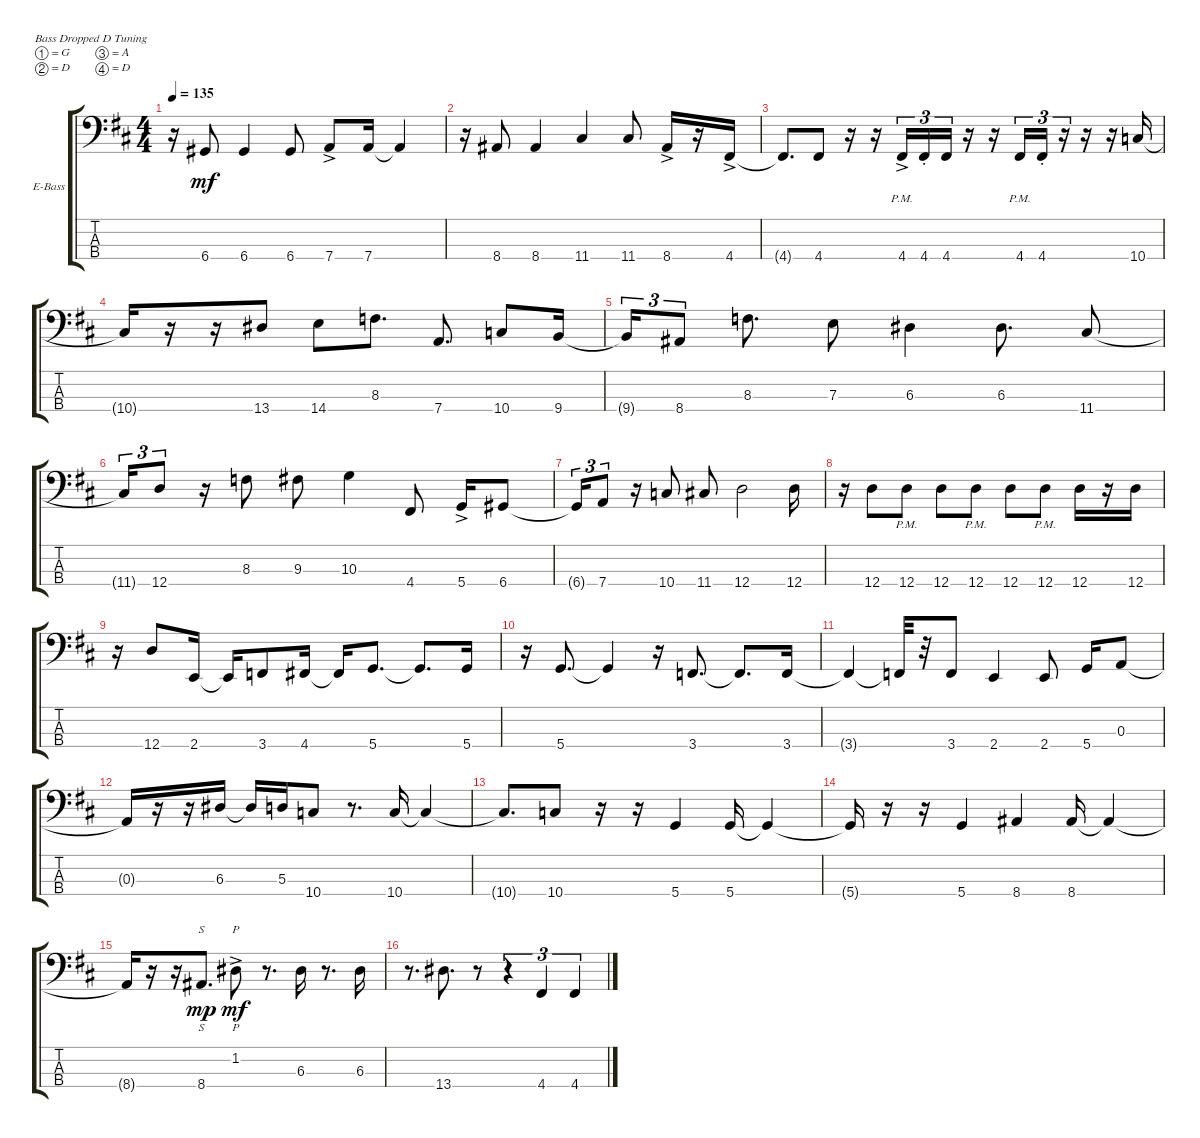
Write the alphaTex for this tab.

\bracketExtendMode groupsimilarinstruments
\firstSystemTrackNameOrientation horizontal
\otherSystemsTrackNameOrientation horizontal
\track ("Bass" "E-Bass") {instrument electricbassfinger}
\staff {score tabs}
\tuning (G2 D2 A1 D1)
\ts (4 4)
\tempo 135
\clef f4
\ks d
r.16{dy mf} 6.4.8 6.4.4 6.4.8 7.4{ac}.8 7.4.16 7.4{t}.4 |
r.16 8.4.8 8.4.4 11.4.4 11.4.8 8.4{ac}.16 r.16 4.4{ac}.16 |
4.4{t}.8{d} 4.4.8 r.16 r.16 4.4{ac pm}.16{tu (3 2)} 4.4{st}.16{tu (3 2)} 4.4.16{tu (3 2)} r.16 r.16 4.4{pm}.16{tu (3 2)} 4.4{st}.16{tu (3 2)} r.16{tu (3 2)} r.16 r.16 10.4.16 |
10.4{t}.16 r.16 r.16 13.4.8 14.4.8 8.3.8{d} 7.4.8{d} 10.4.8 9.4.16 |
9.4{t}.16{tu (3 2)} 8.4.8{tu (3 2)} 8.3.8{d} 7.3.8 6.3.4 6.3.8{d} 11.4.8 |
11.4{t}.16{tu (3 2)} 12.4.8{tu (3 2)} r.16 8.3.8 9.3.8 10.3.4 4.4.8 5.4{ac}.16 6.4.8 |
6.4{t}.16{tu (3 2)} 7.4.8{tu (3 2)} r.16 10.4.8 11.4.8 12.4.2 12.4.16 |
r.16 12.4.8 12.4{pm}.8 12.4.8 12.4{pm}.8 12.4.8 12.4{pm}.8 12.4.16 r.16 12.4.16 |
r.16 12.4.8 2.4.16 2.4{t}.16 3.4.8 4.4.16 4.4{t}.16 5.4.8{d} 5.4{t}.8{d} 5.4.16 |
r.16 5.4.8{d} 5.4{t}.4 r.16 3.4.8{d} 3.4{t}.8{d} 3.4.16 |
3.4{t}.4 3.4{t}.32 r.32 3.4.8 2.4.4 2.4.8 5.4.16 0.3.8 |
0.3{t}.16 r.16 r.16 6.3.16 6.3{t}.16 5.3.16 10.4.8 r.8{d} 10.4.16 10.4{t}.4 |
10.4{t}.8{d} 10.4.8 r.16 r.16 5.4.4 5.4.16 5.4{t}.4 |
5.4{t}.16 r.16 r.16 5.4.4 8.4.4 8.4.16 8.4{t}.4 |
8.4{t}.16 r.16 r.16 8.4.8{s d dy mp} 1.2{ac}.8{p dy mf} r.8{d} 6.3.16 r.8{d} 6.3.16 |
r.8{d} 13.4.8{d} r.8 r.4{tu (3 2)} 4.4.4{tu (3 2)} 4.4.4{tu (3 2)}
